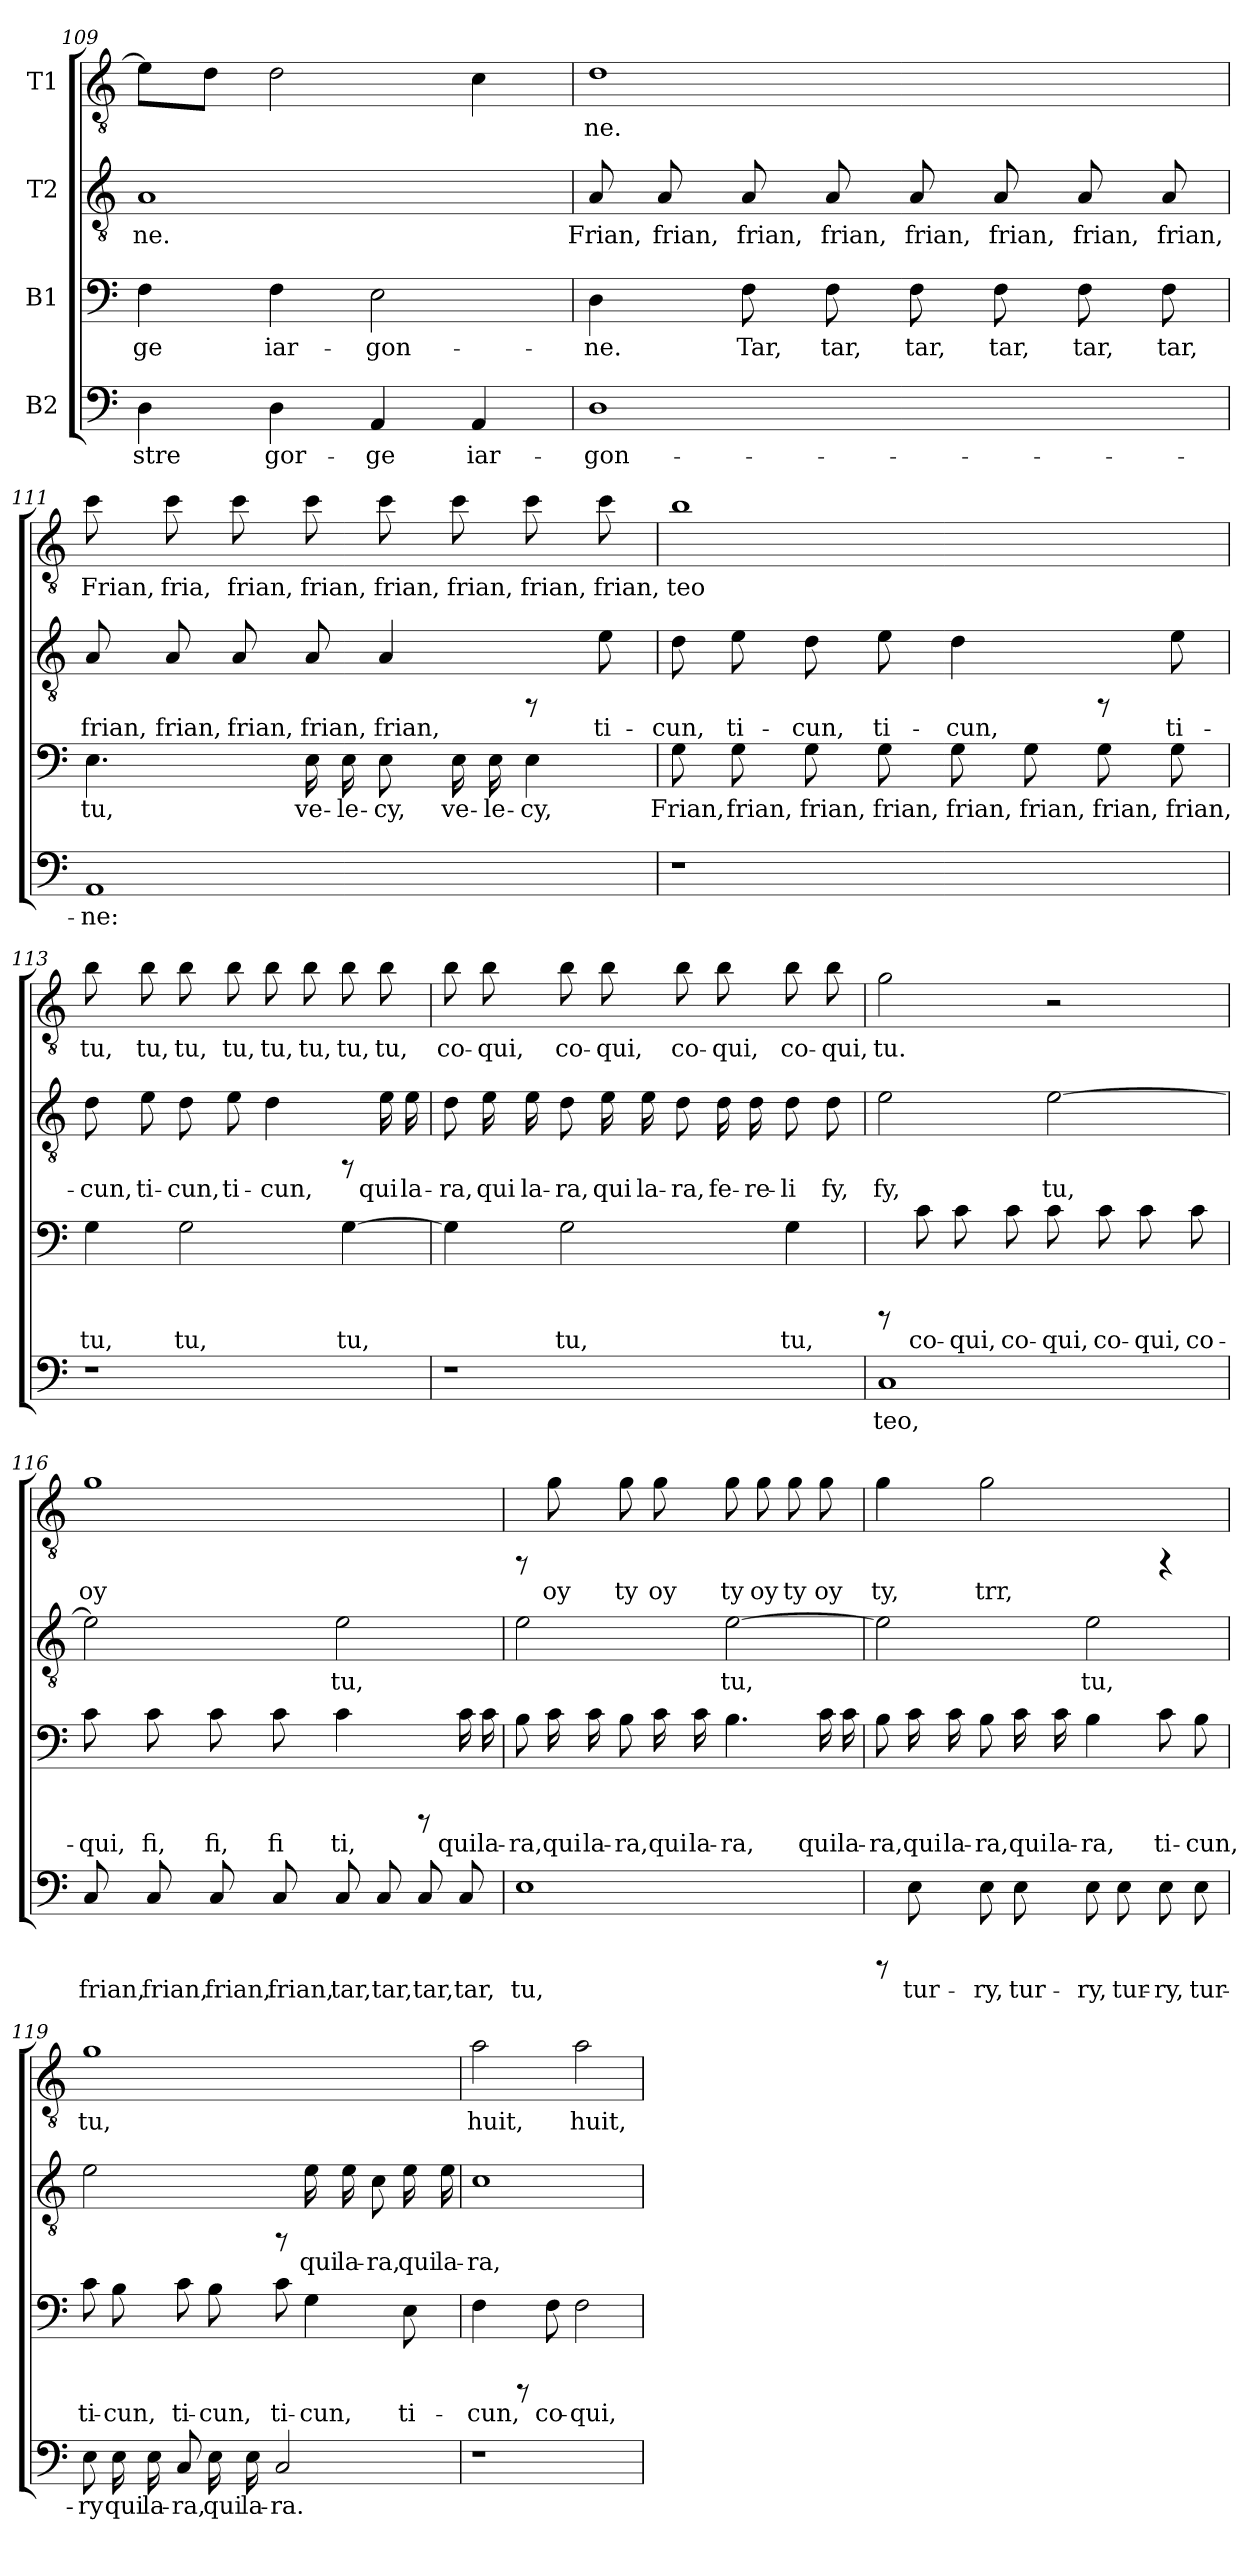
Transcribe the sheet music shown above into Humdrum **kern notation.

**kern	**text	**kern	**text	**kern	**text	**kern	**text
*part4	*part4	*part3	*part3	*part2	*part2	*part1	*part1
*staff4	*staff4	*staff3	*staff3	*staff2	*staff2	*staff1	*staff1
*I"B2	*	*I"B1	*	*I"T2	*	*I"T1	*
*clefF4	*	*clefF4	*	*clefGv2	*	*clefGv2	*
*k[]	*	*k[]	*	*k[]	*	*k[]	*
*C:	*	*C:	*	*C:	*	*C:	*
=109	=109	=109	=109	=109	=109	=109	=109
!	!LO:LY:b:cj	!	!LO:LY:b:cj	!	!LO:LY:b:cj	!	!LO:LY:b:cj
4D\	-stre	4F\	-ge	1A	-ne.	8e\L]	--
!	!	!	!	!	!	!	!LO:LY:b:cj
.	.	.	.	.	.	8d\J	--
!	!LO:LY:b:cj	!	!LO:LY:b:cj	!	!	!	!LO:LY:b:cj
4D\	gor-	4F\	iar-	.	.	2d\	--
!	!LO:LY:b:cj	!	!LO:LY:b:cj	!	!	!	!
4AA/	-ge	2E\	-gon-	.	.	.	.
!	!LO:LY:b:cj	!	!	!	!	!	!LO:LY:b:cj
4AA/	iar-	.	.	.	.	4c\	--
=110	=110	=110	=110	=110	=110	=110	=110
!	!LO:LY:b:cj	!	!LO:LY:b:cj	!	!LO:LY:b:cj	!	!LO:LY:b:cj
1D	-gon-	4D\	-ne.	8A/	Frian,	1d	-ne.
!	!	!	!	!	!LO:LY:b:cj	!	!
.	.	.	.	8A/	frian,	.	.
!	!	!	!LO:LY:b:cj	!	!LO:LY:b:cj	!	!
.	.	8F\	Tar,	8A/	frian,	.	.
!	!	!	!LO:LY:b:cj	!	!LO:LY:b:cj	!	!
.	.	8F\	tar,	8A/	frian,	.	.
!	!	!	!LO:LY:b:cj	!	!LO:LY:b:cj	!	!
.	.	8F\	tar,	8A/	frian,	.	.
!	!	!	!LO:LY:b:cj	!	!LO:LY:b:cj	!	!
.	.	8F\	tar,	8A/	frian,	.	.
!	!	!	!LO:LY:b:cj	!	!LO:LY:b:cj	!	!
.	.	8F\	tar,	8A/	frian,	.	.
!	!	!	!LO:LY:b:cj	!	!LO:LY:b:cj	!	!
.	.	8F\	tar,	8A/	frian,	.	.
!!LO:LB:g=z
=111	=111	=111	=111	=111	=111	=111	=111
!	!LO:LY:b:cj	!	!LO:LY:b:cj	!	!LO:LY:b:cj	!	!LO:LY:b:cj
1AA	-ne:	4.E\	tu,	8A/	frian,	8cc\	Frian,
!	!	!	!	!	!LO:LY:b:cj	!	!LO:LY:b:cj
.	.	.	.	8A/	frian,	8cc\	fria,
!	!	!	!	!	!LO:LY:b:cj	!	!LO:LY:b:cj
.	.	.	.	8A/	frian,	8cc\	frian,
!	!	!	!LO:LY:b:cj	!	!LO:LY:b:cj	!	!LO:LY:b:cj
.	.	16E\	ve-	8A/	frian,	8cc\	frian,
!	!	!	!LO:LY:b:cj	!	!	!	!
.	.	16E\	-le-	.	.	.	.
!	!	!	!LO:LY:b:cj	!	!LO:LY:b:cj	!	!LO:LY:b:cj
.	.	8E\	-cy,	4A/	frian,	8cc\	frian,
!	!	!	!LO:LY:b:cj	!	!	!	!LO:LY:b:cj
.	.	16E\	ve-	.	.	8cc\	frian,
!	!	!	!LO:LY:b:cj	!	!	!	!
.	.	16E\	-le-	.	.	.	.
!	!	!	!LO:LY:b:cj	!	!	!	!LO:LY:b:cj
.	.	4E\	-cy,	8rFF	.	8cc\	frian,
!	!	!	!	!	!LO:LY:b:cj	!	!LO:LY:b:cj
.	.	.	.	8e\	ti-	8cc\	frian,
=112	=112	=112	=112	=112	=112	=112	=112
!	!	!	!LO:LY:b:cj	!	!LO:LY:b:cj	!	!LO:LY:b:cj
1r	.	8G\	Frian,	8d\	-cun,	1b	teo
!	!	!	!LO:LY:b:cj	!	!LO:LY:b:cj	!	!
.	.	8G\	frian,	8e\	ti-	.	.
!	!	!	!LO:LY:b:cj	!	!LO:LY:b:cj	!	!
.	.	8G\	frian,	8d\	-cun,	.	.
!	!	!	!LO:LY:b:cj	!	!LO:LY:b:cj	!	!
.	.	8G\	frian,	8e\	ti-	.	.
!	!	!	!LO:LY:b:cj	!	!LO:LY:b:cj	!	!
.	.	8G\	frian,	4d\	-cun,	.	.
!	!	!	!LO:LY:b:cj	!	!	!	!
.	.	8G\	frian,	.	.	.	.
!	!	!	!LO:LY:b:cj	!	!	!	!
.	.	8G\	frian,	8rFF	.	.	.
!	!	!	!LO:LY:b:cj	!	!LO:LY:b:cj	!	!
.	.	8G\	frian,	8e\	ti-	.	.
!!LO:LB:g=z
=113	=113	=113	=113	=113	=113	=113	=113
!	!	!	!LO:LY:b:cj	!	!LO:LY:b:cj	!	!LO:LY:b:cj
1r	.	4G\	tu,	8d\	-cun,	8b\	tu,
!	!	!	!	!	!LO:LY:b:cj	!	!LO:LY:b:cj
.	.	.	.	8e\	ti-	8b\	tu,
!	!	!	!LO:LY:b:cj	!	!LO:LY:b:cj	!	!LO:LY:b:cj
.	.	2G\	tu,	8d\	-cun,	8b\	tu,
!	!	!	!	!	!LO:LY:b:cj	!	!LO:LY:b:cj
.	.	.	.	8e\	ti-	8b\	tu,
!	!	!	!	!	!LO:LY:b:cj	!	!LO:LY:b:cj
.	.	.	.	4d\	-cun,	8b\	tu,
!	!	!	!	!	!	!	!LO:LY:b:cj
.	.	.	.	.	.	8b\	tu,
!	!	!	!LO:LY:b:cj	!	!	!	!LO:LY:b:cj
.	.	[>4G\	tu,-	8rFF	.	8b\	tu,
!	!	!	!	!	!LO:LY:b:cj	!	!LO:LY:b:cj
.	.	.	.	16e\	qui	8b\	tu,
!	!	!	!	!	!LO:LY:b:cj	!	!
.	.	.	.	16e\	la-	.	.
=114	=114	=114	=114	=114	=114	=114	=114
!	!	!	!LO:LY:b:cj	!	!LO:LY:b:cj	!	!LO:LY:b:cj
1r	.	4G\]	--	8d\	-ra,	8b\	co-
!	!	!	!	!	!LO:LY:b:cj	!	!LO:LY:b:cj
.	.	.	.	16e\	qui	8b\	-qui,
!	!	!	!	!	!LO:LY:b:cj	!	!
.	.	.	.	16e\	la-	.	.
!	!	!	!LO:LY:b:cj	!	!LO:LY:b:cj	!	!LO:LY:b:cj
.	.	2G\	-tu,	8d\	-ra,	8b\	co-
!	!	!	!	!	!LO:LY:b:cj	!	!LO:LY:b:cj
.	.	.	.	16e\	qui	8b\	-qui,
!	!	!	!	!	!LO:LY:b:cj	!	!
.	.	.	.	16e\	la-	.	.
!	!	!	!	!	!LO:LY:b:cj	!	!LO:LY:b:cj
.	.	.	.	8d\	-ra,	8b\	co-
!	!	!	!	!	!LO:LY:b:cj	!	!LO:LY:b:cj
.	.	.	.	16d\	fe-	8b\	-qui,
!	!	!	!	!	!LO:LY:b:cj	!	!
.	.	.	.	16d\	-re-	.	.
!	!	!	!LO:LY:b:cj	!	!LO:LY:b:cj	!	!LO:LY:b:cj
.	.	4G\	tu,	8d\	-li	8b\	co-
!	!	!	!	!	!LO:LY:b:cj	!	!LO:LY:b:cj
.	.	.	.	8d\	fy,	8b\	-qui,
!!LO:PB:g=z
=115	=115	=115	=115	=115	=115	=115	=115
!	!LO:LY:b:cj	!	!	!	!LO:LY:b:cj	!	!LO:LY:b:cj
1C	teo,	8rCCC	.	2e\	fy,	2g\	tu.
!	!	!	!LO:LY:b:cj	!	!	!	!
.	.	8c\	co-	.	.	.	.
!	!	!	!LO:LY:b:cj	!	!	!	!
.	.	8c\	-qui,	.	.	.	.
!	!	!	!LO:LY:b:cj	!	!	!	!
.	.	8c\	co-	.	.	.	.
!	!	!	!LO:LY:b:cj	!	!LO:LY:b:cj	!	!
.	.	8c\	-qui,	[>2e\	tu,-	2r	.
!	!	!	!LO:LY:b:cj	!	!	!	!
.	.	8c\	co-	.	.	.	.
!	!	!	!LO:LY:b:cj	!	!	!	!
.	.	8c\	-qui,	.	.	.	.
!	!	!	!LO:LY:b:cj	!	!	!	!
.	.	8c\	co-	.	.	.	.
=116	=116	=116	=116	=116	=116	=116	=116
!	!LO:LY:b:cj	!	!LO:LY:b:cj	!	!LO:LY:b:cj	!	!LO:LY:b:cj
8C/	frian,	8c\	-qui,	2e\]	--	1g	oy
!	!LO:LY:b:cj	!	!LO:LY:b:cj	!	!	!	!
8C/	frian,	8c\	fi,	.	.	.	.
!	!LO:LY:b:cj	!	!LO:LY:b:cj	!	!	!	!
8C/	frian,	8c\	fi,	.	.	.	.
!	!LO:LY:b:cj	!	!LO:LY:b:cj	!	!	!	!
8C/	frian,	8c\	fi	.	.	.	.
!	!LO:LY:b:cj	!	!LO:LY:b:cj	!	!LO:LY:b:cj	!	!
8C/	tar,	4c\	ti,	2e\	-tu,-	.	.
!	!LO:LY:b:cj	!	!	!	!	!	!
8C/	tar,	.	.	.	.	.	.
!	!LO:LY:b:cj	!	!	!	!	!	!
8C/	tar,	8rCCC	.	.	.	.	.
!	!LO:LY:b:cj	!	!LO:LY:b:cj	!	!	!	!
8C/	tar,	16c\	qui	.	.	.	.
!	!	!	!LO:LY:b:cj	!	!	!	!
.	.	16c\	la-	.	.	.	.
!!LO:PB:g=z
=117	=117	=117	=117	=117	=117	=117	=117
!	!LO:LY:b:cj	!	!LO:LY:b:cj	!	!LO:LY:b:cj	!	!
1E	tu,	8B\	-ra,	2e\	--	8rFF	.
!	!	!	!LO:LY:b:cj	!	!	!	!LO:LY:b:cj
.	.	16c\	qui	.	.	8g\	oy
!	!	!	!LO:LY:b:cj	!	!	!	!
.	.	16c\	la-	.	.	.	.
!	!	!	!LO:LY:b:cj	!	!	!	!LO:LY:b:cj
.	.	8B\	-ra,	.	.	8g\	ty
!	!	!	!LO:LY:b:cj	!	!	!	!LO:LY:b:cj
.	.	16c\	qui	.	.	8g\	oy
!	!	!	!LO:LY:b:cj	!	!	!	!
.	.	16c\	la-	.	.	.	.
!	!	!	!LO:LY:b:cj	!	!LO:LY:b:cj	!	!LO:LY:b:cj
.	.	4.B\	-ra,	[>2e\	-tu,-	8g\	ty
!	!	!	!	!	!	!	!LO:LY:b:cj
.	.	.	.	.	.	8g\	oy
!	!	!	!	!	!	!	!LO:LY:b:cj
.	.	.	.	.	.	8g\	ty
!	!	!	!LO:LY:b:cj	!	!	!	!LO:LY:b:cj
.	.	16c\	qui	.	.	8g\	oy
!	!	!	!LO:LY:b:cj	!	!	!	!
.	.	16c\	la-	.	.	.	.
=118	=118	=118	=118	=118	=118	=118	=118
!	!	!	!LO:LY:b:cj	!	!LO:LY:b:cj	!	!LO:LY:b:cj
8rCCC	.	8B\	-ra,	2e\]	--	4g\	ty,
!	!LO:LY:b:cj	!	!LO:LY:b:cj	!	!	!	!
8E\	tur-	16c\	qui	.	.	.	.
!	!	!	!LO:LY:b:cj	!	!	!	!
.	.	16c\	la-	.	.	.	.
!	!LO:LY:b:cj	!	!LO:LY:b:cj	!	!	!	!LO:LY:b:cj
8E\	-ry,	8B\	-ra,	.	.	2g\	trr,
!	!LO:LY:b:cj	!	!LO:LY:b:cj	!	!	!	!
8E\	tur-	16c\	qui	.	.	.	.
!	!	!	!LO:LY:b:cj	!	!	!	!
.	.	16c\	la-	.	.	.	.
!	!LO:LY:b:cj	!	!LO:LY:b:cj	!	!LO:LY:b:cj	!	!
8E\	-ry,	4B\	-ra,	2e\	-tu,-	.	.
!	!LO:LY:b:cj	!	!	!	!	!	!
8E\	tur-	.	.	.	.	.	.
!	!LO:LY:b:cj	!	!LO:LY:b:cj	!	!	!	!
8E\	-ry,	8c\	ti-	.	.	4rFF	.
!	!LO:LY:b:cj	!	!LO:LY:b:cj	!	!	!	!
8E\	tur-	8B\	-cun,	.	.	.	.
!!LO:LB:g=z
=119	=119	=119	=119	=119	=119	=119	=119
!	!LO:LY:b:cj	!	!LO:LY:b:cj	!	!LO:LY:b:cj	!	!LO:LY:b:cj
8E\	-ry	8c\	ti-	2e\	--	1g	tu,
!	!LO:LY:b:cj	!	!LO:LY:b:cj	!	!	!	!
16E\	qui	8B\	-cun,	.	.	.	.
!	!LO:LY:b:cj	!	!	!	!	!	!
16E\	la-	.	.	.	.	.	.
!	!LO:LY:b:cj	!	!LO:LY:b:cj	!	!	!	!
8C/	-ra,	8c\	ti-	.	.	.	.
!	!LO:LY:b:cj	!	!LO:LY:b:cj	!	!	!	!
16E\	qui	8B\	-cun,	.	.	.	.
!	!LO:LY:b:cj	!	!	!	!	!	!
16E\	la-	.	.	.	.	.	.
!	!LO:LY:b:cj	!	!LO:LY:b:cj	!	!	!	!
2C/	-ra.	8c\	ti-	8rFF	.	.	.
!	!	!	!LO:LY:b:cj	!	!LO:LY:b:cj	!	!
.	.	4G\	-cun,	16e\	-qui	.	.
!	!	!	!	!	!LO:LY:b:cj	!	!
.	.	.	.	16e\	la-	.	.
!	!	!	!	!	!LO:LY:b:cj	!	!
.	.	.	.	8c\	-ra,	.	.
!	!	!	!LO:LY:b:cj	!	!LO:LY:b:cj	!	!
.	.	8E\	ti-	16e\	qui	.	.
!	!	!	!	!	!LO:LY:b:cj	!	!
.	.	.	.	16e\	la-	.	.
=120	=120	=120	=120	=120	=120	=120	=120
!	!	!	!LO:LY:b:cj	!	!LO:LY:b:cj	!	!LO:LY:b:cj
1r	.	4F\	-cun,	1c	-ra,	2a\	huit,
.	.	8rCCC	.	.	.	.	.
!	!	!	!LO:LY:b:cj	!	!	!	!
.	.	8F\	co-	.	.	.	.
!	!	!	!LO:LY:b:cj	!	!	!	!LO:LY:b:cj
.	.	2F\	-qui,	.	.	2a\	huit,
=	=	=	=	=	=	=	=
*-	*-	*-	*-	*-	*-	*-	*-
